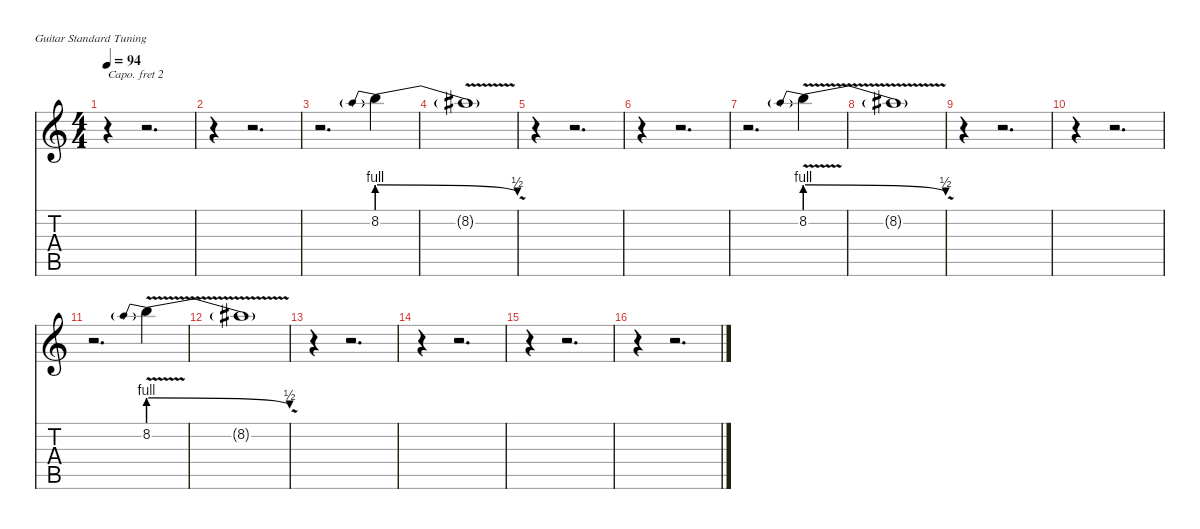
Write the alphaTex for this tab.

\defaultSystemsLayout 4
\hideDynamics
\bracketExtendMode nobrackets
\singleTrackTrackNamePolicy hidden
\multiTrackTrackNamePolicy hidden
\otherSystemsTrackNameOrientation horizontal
\track ("Johnny Marr (Slide guitar)" "od.guit.") {instrument overdrivenguitar}
\staff {score tabs}
\capo 2
\tuning (E4 B3 G3 D3 A2 E2)
\ts (4 4)
\tempo 94
\clef g2
\ks c
r.4{dy f} r.2{d} |
r.4 r.2{d} |
r.2{d} 8.2{be (prebendrelease 0 4 60 2)}.4 |
8.2{v t}.1 |
r.4 r.2{d} |
r.4 r.2{d} |
r.2{d} 8.2{be (prebendrelease 0 4 60 2) v}.4 |
8.2{v t}.1 |
r.4 r.2{d} |
r.4 r.2{d} |
r.2{d} 8.2{be (prebendrelease 0 4 60 2) v}.4 |
8.2{v t}.1 |
r.4 r.2{d} |
r.4 r.2{d} |
r.4 r.2{d} |
r.4 r.2{d}
